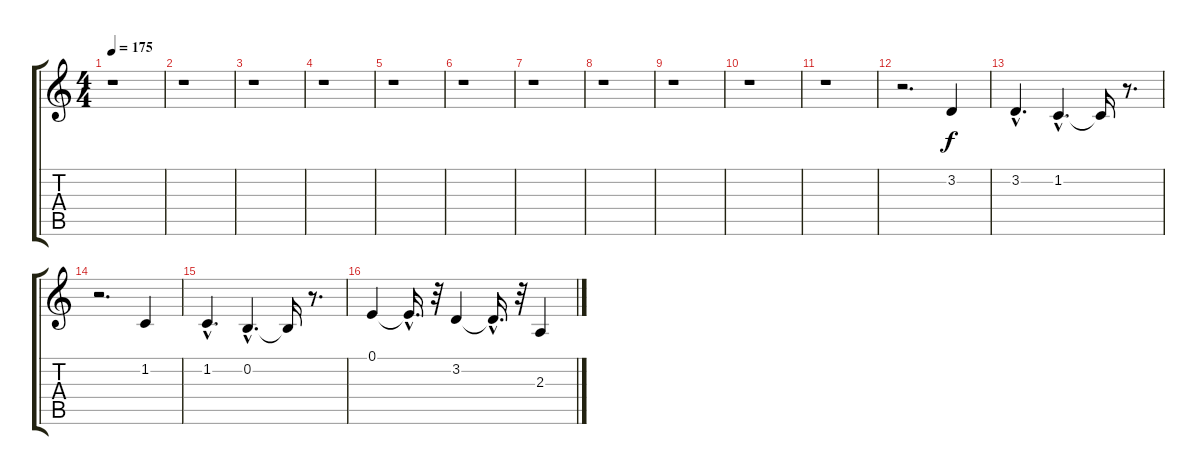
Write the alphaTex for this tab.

\track "" {instrument trombone}
\staff {score tabs}
\tuning (E4 B3 G3 D3 A2 E2) {hide}
\ts (4 4)
\tempo 175
\clef g2
\ks c
r.1{dy f} |
r.1 |
r.1 |
r.1 |
r.1 |
r.1 |
r.1 |
r.1 |
r.1 |
r.1 |
r.1 |
r.2{d} 3.2.4 |
3.2{hac}.4{d} 1.2{hac}.4{d} 1.2{t}.16 r.8{d} |
r.2{d} 1.2.4 |
1.2{hac}.4{d} 0.2{hac}.4{d} 0.2{t}.16 r.8{d} |
0.1.4 0.1{hac t}.16{d} r.32 3.2.4 3.2{hac t}.16{d} r.32 2.3.4
